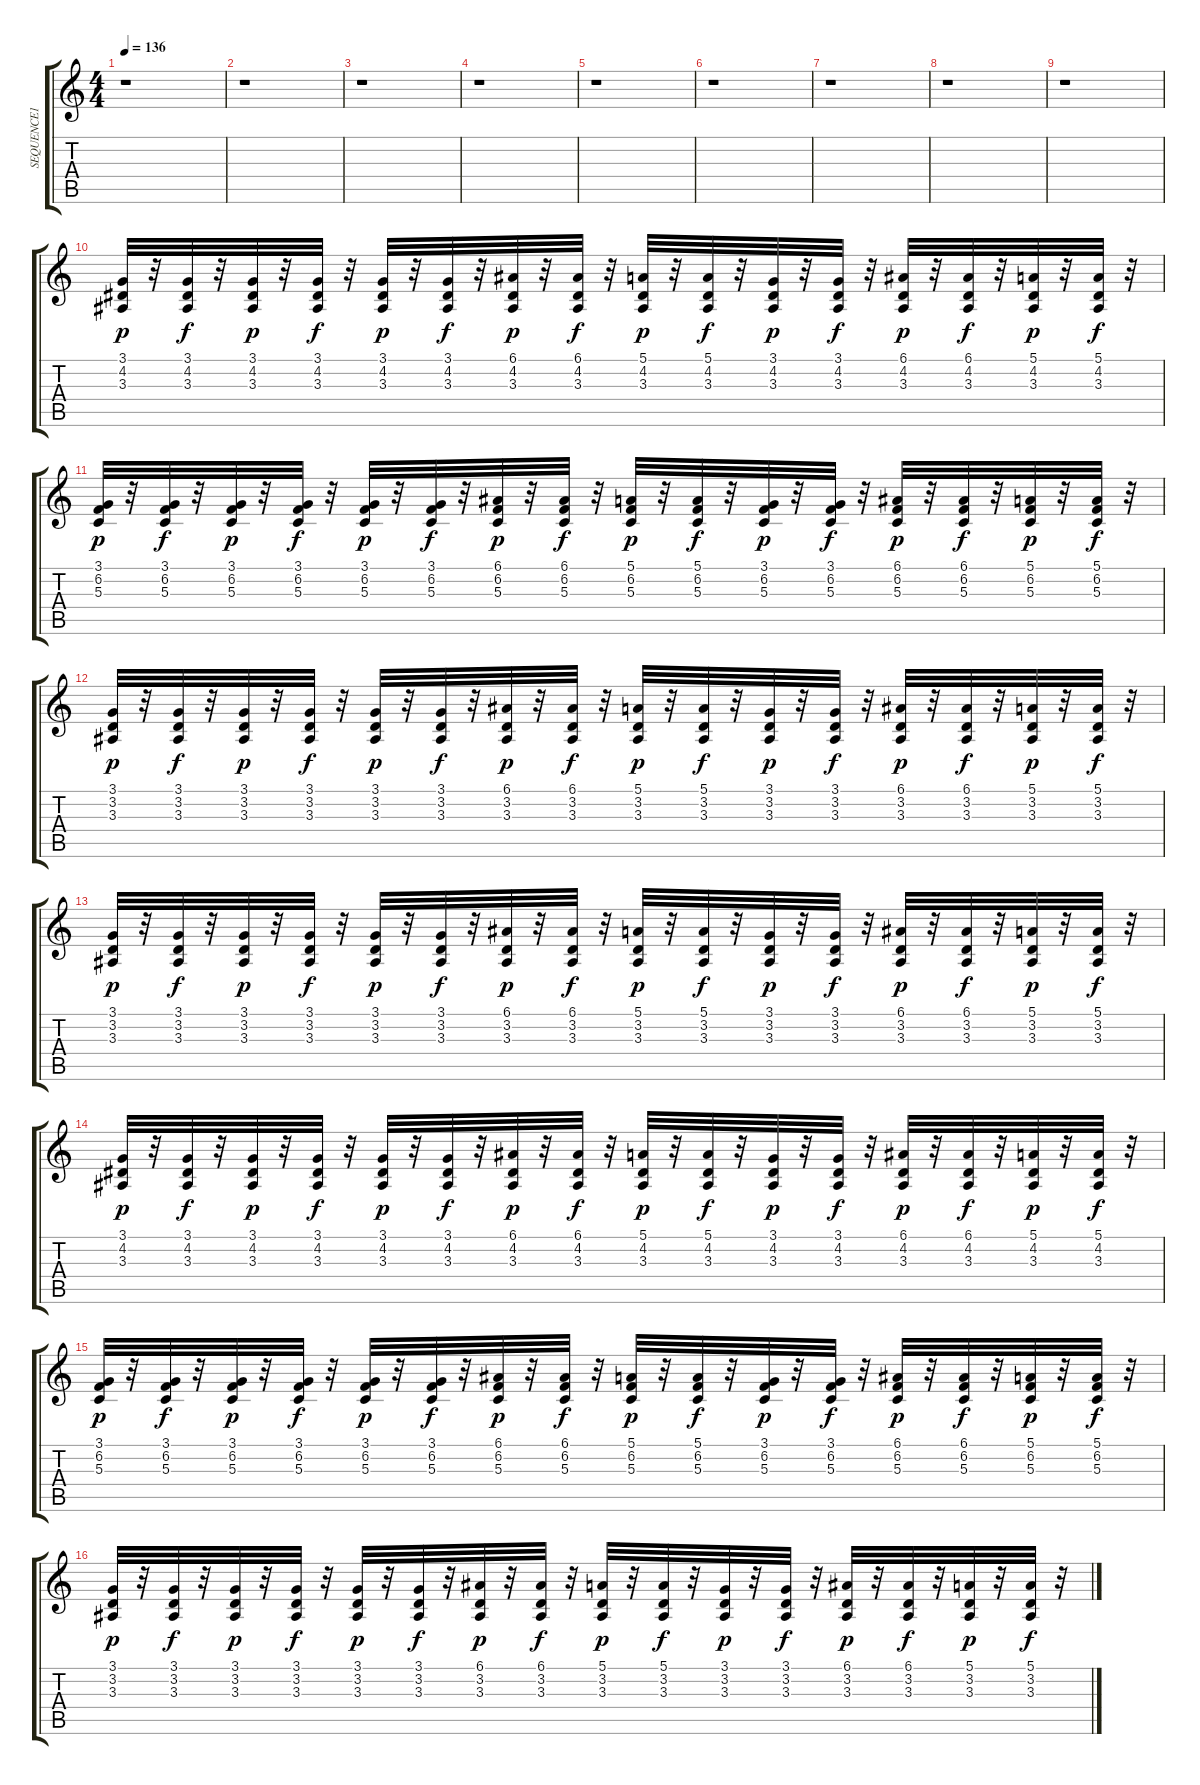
\track ("SEQUENCE1" "SEQUENCE1") {instrument musicbox}
\staff {score tabs}
\tuning (E4 B3 G3 D3 A2 E2) {hide}
\ts (4 4)
\tempo 136
\clef g2
\ks c
r.1{dy f} |
r.1 |
r.1 |
r.1 |
r.1 |
r.1 |
r.1 |
r.1 |
r.1 |
(3.1 4.2 3.3).32{dy p} r.32 (3.1 4.2 3.3).32{dy f} r.32 (3.1 4.2 3.3).32{dy p} r.32 (3.1 4.2 3.3).32{dy f} r.32 (3.1 4.2 3.3).32{dy p} r.32 (3.1 4.2 3.3).32{dy f} r.32 (6.1 4.2 3.3).32{dy p} r.32 (6.1 4.2 3.3).32{dy f} r.32 (5.1 4.2 3.3).32{dy p} r.32 (5.1 4.2 3.3).32{dy f} r.32 (3.1 4.2 3.3).32{dy p} r.32 (3.1 4.2 3.3).32{dy f} r.32 (6.1 4.2 3.3).32{dy p} r.32 (6.1 4.2 3.3).32{dy f} r.32 (5.1 4.2 3.3).32{dy p} r.32 (5.1 4.2 3.3).32{dy f} r.32 |
(3.1 6.2 5.3).32{dy p} r.32 (3.1 6.2 5.3).32{dy f} r.32 (3.1 6.2 5.3).32{dy p} r.32 (3.1 6.2 5.3).32{dy f} r.32 (3.1 6.2 5.3).32{dy p} r.32 (3.1 6.2 5.3).32{dy f} r.32 (6.1 6.2 5.3).32{dy p} r.32 (6.1 6.2 5.3).32{dy f} r.32 (5.1 6.2 5.3).32{dy p} r.32 (5.1 6.2 5.3).32{dy f} r.32 (3.1 6.2 5.3).32{dy p} r.32 (3.1 6.2 5.3).32{dy f} r.32 (6.1 6.2 5.3).32{dy p} r.32 (6.1 6.2 5.3).32{dy f} r.32 (5.1 6.2 5.3).32{dy p} r.32 (5.1 6.2 5.3).32{dy f} r.32 |
(3.1 3.2 3.3).32{dy p} r.32 (3.1 3.2 3.3).32{dy f} r.32 (3.1 3.2 3.3).32{dy p} r.32 (3.1 3.2 3.3).32{dy f} r.32 (3.1 3.2 3.3).32{dy p} r.32 (3.1 3.2 3.3).32{dy f} r.32 (6.1 3.2 3.3).32{dy p} r.32 (6.1 3.2 3.3).32{dy f} r.32 (5.1 3.2 3.3).32{dy p} r.32 (5.1 3.2 3.3).32{dy f} r.32 (3.1 3.2 3.3).32{dy p} r.32 (3.1 3.2 3.3).32{dy f} r.32 (6.1 3.2 3.3).32{dy p} r.32 (6.1 3.2 3.3).32{dy f} r.32 (5.1 3.2 3.3).32{dy p} r.32 (5.1 3.2 3.3).32{dy f} r.32 |
(3.1 3.2 3.3).32{dy p} r.32 (3.1 3.2 3.3).32{dy f} r.32 (3.1 3.2 3.3).32{dy p} r.32 (3.1 3.2 3.3).32{dy f} r.32 (3.1 3.2 3.3).32{dy p} r.32 (3.1 3.2 3.3).32{dy f} r.32 (6.1 3.2 3.3).32{dy p} r.32 (6.1 3.2 3.3).32{dy f} r.32 (5.1 3.2 3.3).32{dy p} r.32 (5.1 3.2 3.3).32{dy f} r.32 (3.1 3.2 3.3).32{dy p} r.32 (3.1 3.2 3.3).32{dy f} r.32 (6.1 3.2 3.3).32{dy p} r.32 (6.1 3.2 3.3).32{dy f} r.32 (5.1 3.2 3.3).32{dy p} r.32 (5.1 3.2 3.3).32{dy f} r.32 |
(3.1 4.2 3.3).32{dy p} r.32 (3.1 4.2 3.3).32{dy f} r.32 (3.1 4.2 3.3).32{dy p} r.32 (3.1 4.2 3.3).32{dy f} r.32 (3.1 4.2 3.3).32{dy p} r.32 (3.1 4.2 3.3).32{dy f} r.32 (6.1 4.2 3.3).32{dy p} r.32 (6.1 4.2 3.3).32{dy f} r.32 (5.1 4.2 3.3).32{dy p} r.32 (5.1 4.2 3.3).32{dy f} r.32 (3.1 4.2 3.3).32{dy p} r.32 (3.1 4.2 3.3).32{dy f} r.32 (6.1 4.2 3.3).32{dy p} r.32 (6.1 4.2 3.3).32{dy f} r.32 (5.1 4.2 3.3).32{dy p} r.32 (5.1 4.2 3.3).32{dy f} r.32 |
(3.1 6.2 5.3).32{dy p} r.32 (3.1 6.2 5.3).32{dy f} r.32 (3.1 6.2 5.3).32{dy p} r.32 (3.1 6.2 5.3).32{dy f} r.32 (3.1 6.2 5.3).32{dy p} r.32 (3.1 6.2 5.3).32{dy f} r.32 (6.1 6.2 5.3).32{dy p} r.32 (6.1 6.2 5.3).32{dy f} r.32 (5.1 6.2 5.3).32{dy p} r.32 (5.1 6.2 5.3).32{dy f} r.32 (3.1 6.2 5.3).32{dy p} r.32 (3.1 6.2 5.3).32{dy f} r.32 (6.1 6.2 5.3).32{dy p} r.32 (6.1 6.2 5.3).32{dy f} r.32 (5.1 6.2 5.3).32{dy p} r.32 (5.1 6.2 5.3).32{dy f} r.32 |
(3.1 3.2 3.3).32{dy p} r.32 (3.1 3.2 3.3).32{dy f} r.32 (3.1 3.2 3.3).32{dy p} r.32 (3.1 3.2 3.3).32{dy f} r.32 (3.1 3.2 3.3).32{dy p} r.32 (3.1 3.2 3.3).32{dy f} r.32 (6.1 3.2 3.3).32{dy p} r.32 (6.1 3.2 3.3).32{dy f} r.32 (5.1 3.2 3.3).32{dy p} r.32 (5.1 3.2 3.3).32{dy f} r.32 (3.1 3.2 3.3).32{dy p} r.32 (3.1 3.2 3.3).32{dy f} r.32 (6.1 3.2 3.3).32{dy p} r.32 (6.1 3.2 3.3).32{dy f} r.32 (5.1 3.2 3.3).32{dy p} r.32 (5.1 3.2 3.3).32{dy f} r.32
